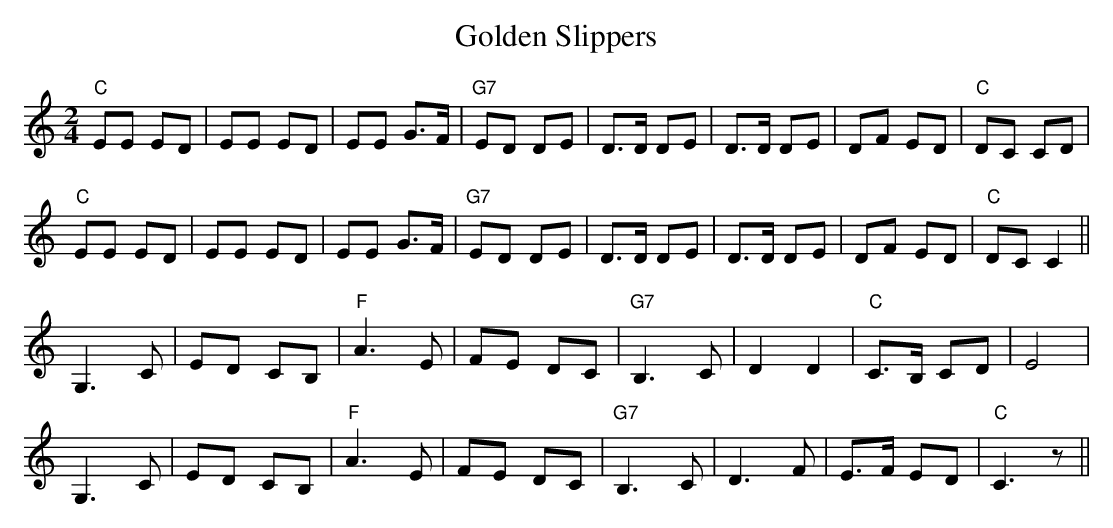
X:1
T:Golden Slippers
K:C
L:1/8
M:2/4
"C"EE ED | EE ED | EE G>F | "G7"ED DE | D>D DE | D>D DE | DF ED | "C"DC CD |
"C"EE ED | EE ED | EE G>F | "G7"ED DE | D>D DE | D>D DE | DF ED | "C"DCC2 ||
G,3C | ED CB, | "F"A3E | FE DC | "G7"B,3C | D2D2 | "C"C>B, CD | E4 |
G,3C | ED CB, | "F"A3E | FE DC | "G7"B,3C | D3F | E>F ED | "C"C3z ||
